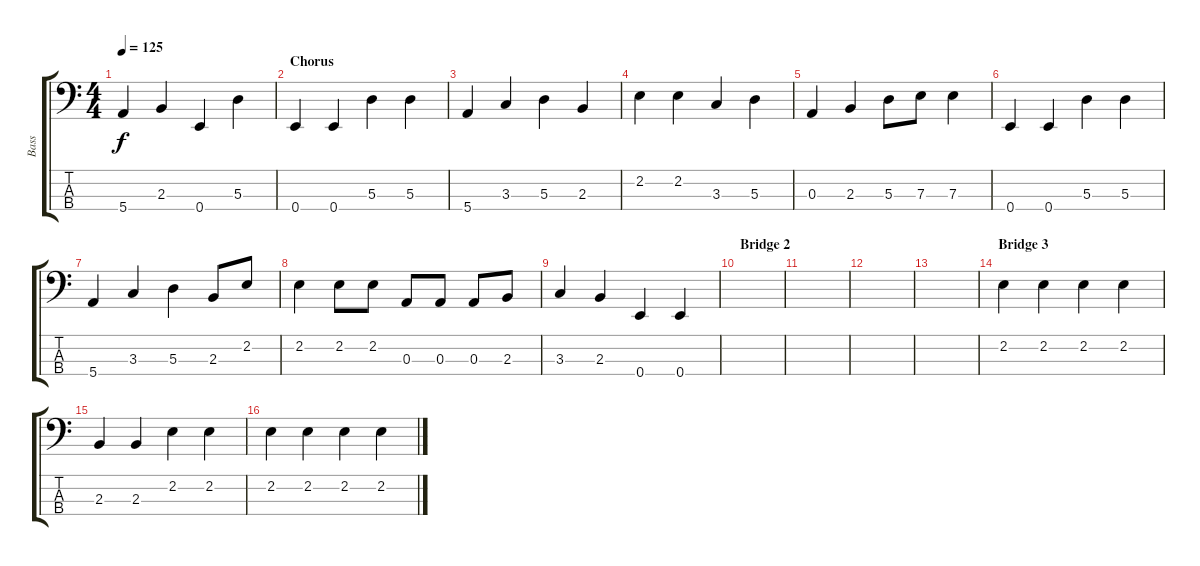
\track ("Bass" "Bass") {instrument electricbassfinger}
\staff {score tabs}
\tuning (G2 D2 A1 E1) {hide}
\ts (4 4)
\tempo 125
\clef f4
\ks c
5.4.4{dy f} 2.3.4 0.4.4 5.3.4 |
\section ("" "Chorus")
0.4.4 0.4.4 5.3.4 5.3.4 |
5.4.4 3.3.4 5.3.4 2.3.4 |
2.2.4 2.2.4 3.3.4 5.3.4 |
0.3.4 2.3.4 5.3.8 7.3.8 7.3.4 |
0.4.4 0.4.4 5.3.4 5.3.4 |
5.4.4 3.3.4 5.3.4 2.3.8 2.2.8 |
2.2.4 2.2.8 2.2.8 0.3.8 0.3.8 0.3.8 2.3.8 |
3.3.4 2.3.4 0.4.4 0.4.4 |
\section ("" "Bridge 2")
|
|
|
|
\section ("" "Bridge 3")
2.2.4 2.2.4 2.2.4 2.2.4 |
2.3.4 2.3.4 2.2.4 2.2.4 |
2.2.4 2.2.4 2.2.4 2.2.4
